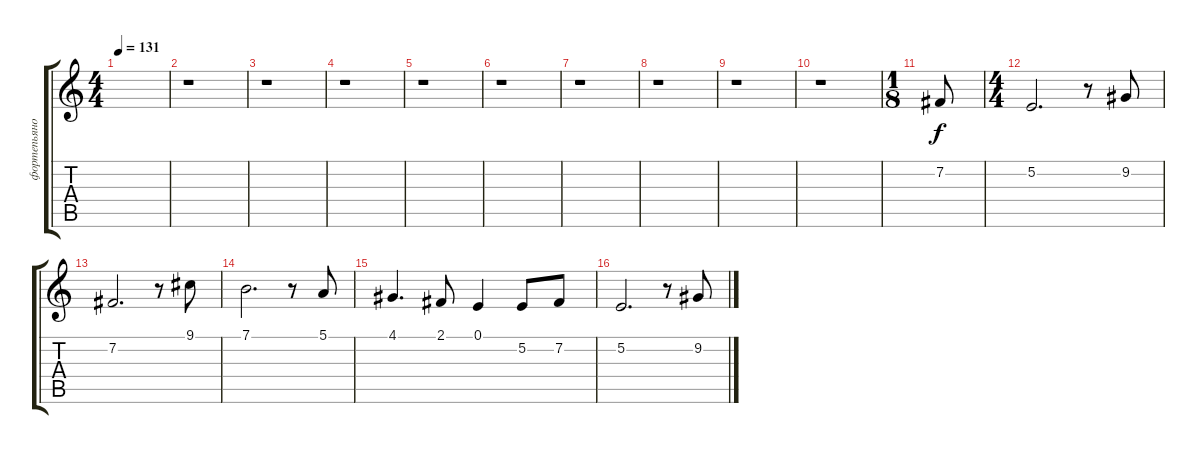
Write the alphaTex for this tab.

\track ("фортепьяно" "фортепьяно") {instrument brightacousticpiano}
\staff {score tabs}
\tuning (E4 B3 G3 D3 A2 E2) {hide}
\ts (4 4)
\tempo 131
\clef g2
\ks c
|
r.1 |
r.1 |
r.1 |
r.1 |
r.1 |
r.1 |
r.1 |
r.1 |
r.1 |
\ts (1 8)
7.2.8 |
\ts (4 4)
5.2.2{d} r.8 9.2.8 |
7.2.2{d} r.8 9.1.8 |
7.1.2{d} r.8 5.1.8 |
4.1.4{d} 2.1.8 0.1.4 5.2.8 7.2.8 |
5.2.2{d} r.8 9.2.8
